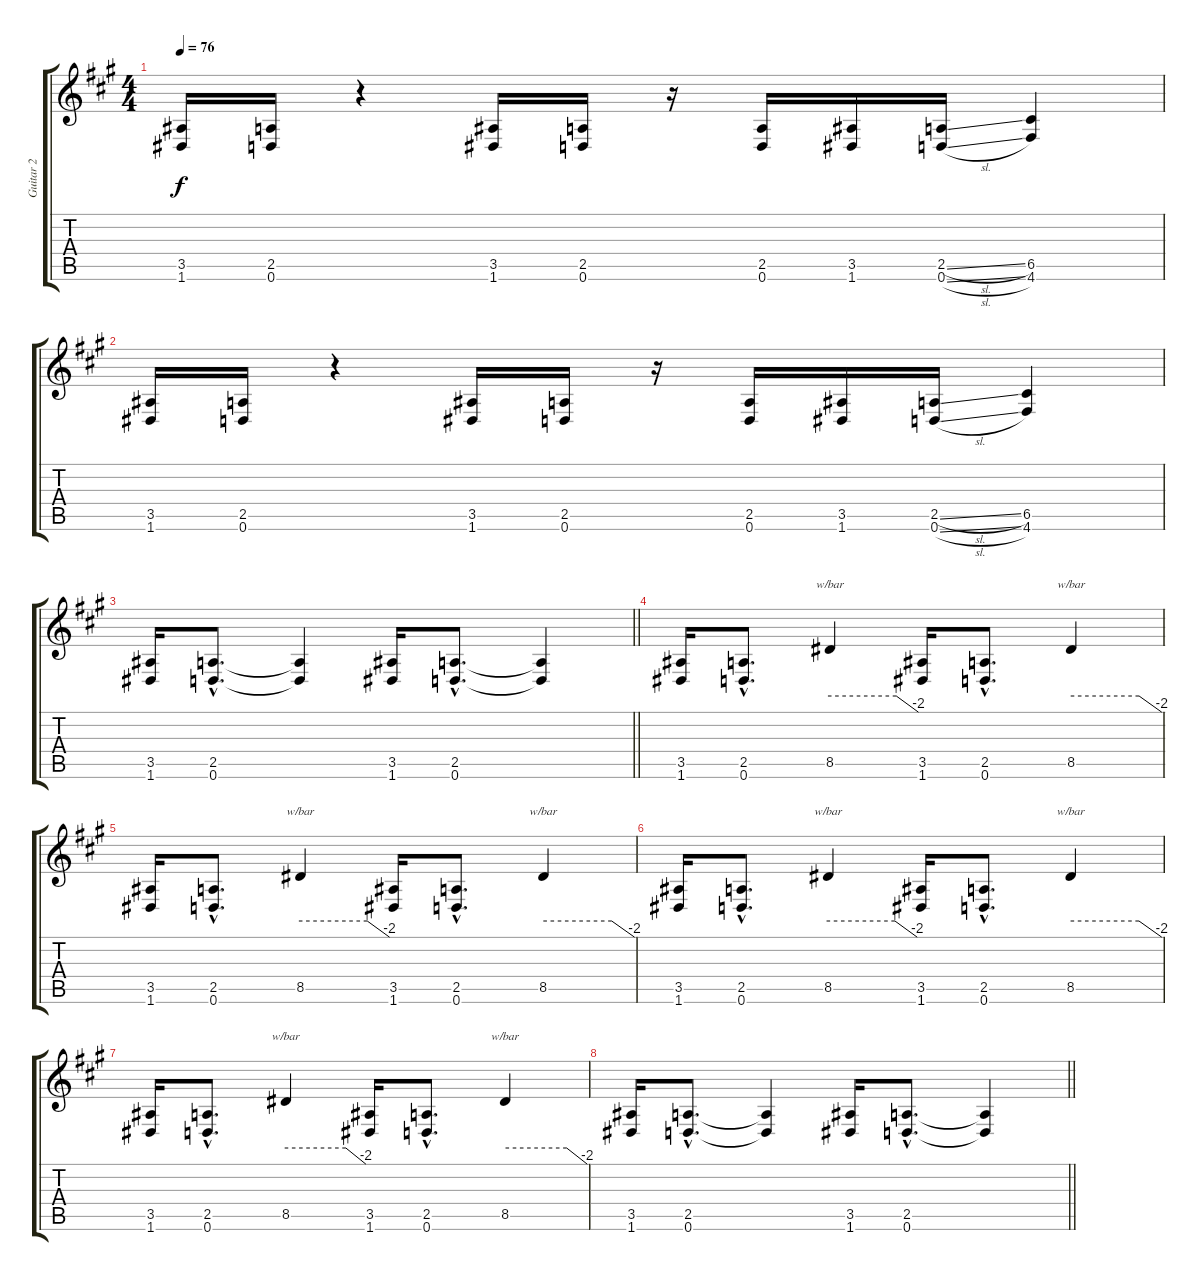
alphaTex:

\track ("Guitar 2" "Guitar 2") {instrument overdrivenguitar}
\staff {score tabs}
\tuning (D4 A3 F3 C3 G2 D2) {hide}
\ts (4 4)
\tempo 76
\clef g2
\ks f#minor
(3.5 1.6).16{dy f} (2.5 0.6).16 r.4 (3.5 1.6).16 (2.5 0.6).16 r.16 (2.5 0.6).16 (3.5 1.6).16 (2.5{sl} 0.6{sl}).16 (6.5 4.6).4 |
(3.5 1.6).16 (2.5 0.6).16 r.4 (3.5 1.6).16 (2.5 0.6).16 r.16 (2.5 0.6).16 (3.5 1.6).16 (2.5{sl} 0.6{sl}).16 (6.5 4.6).4 |
\barLineRight lightlight
(3.5 1.6).16 (2.5{hac} 0.6{hac}).8{d} (2.5{t} 0.6{t}).4 (3.5 1.6).16 (2.5{hac} 0.6{hac}).8{d} (2.5{t} 0.6{t}).4 |
(3.5 1.6).16 (2.5{hac} 0.6{hac}).8{d} 8.5.4{tbe (custom default 0 0 45 0 60 -8)} (3.5 1.6).16 (2.5{hac} 0.6{hac}).8{d} 8.5.4{tbe (custom default 0 0 45 0 60 -8)} |
(3.5 1.6).16 (2.5{hac} 0.6{hac}).8{d} 8.5.4{tbe (custom default 0 0 45 0 60 -8)} (3.5 1.6).16 (2.5{hac} 0.6{hac}).8{d} 8.5.4{tbe (custom default 0 0 45 0 60 -8)} |
(3.5 1.6).16 (2.5{hac} 0.6{hac}).8{d} 8.5.4{tbe (custom default 0 0 45 0 60 -8)} (3.5 1.6).16 (2.5{hac} 0.6{hac}).8{d} 8.5.4{tbe (custom default 0 0 45 0 60 -8)} |
(3.5 1.6).16 (2.5{hac} 0.6{hac}).8{d} 8.5.4{tbe (custom default 0 0 45 0 60 -8)} (3.5 1.6).16 (2.5{hac} 0.6{hac}).8{d} 8.5.4{tbe (custom default 0 0 45 0 60 -8)} |
\barLineRight lightlight
(3.5 1.6).16 (2.5{hac} 0.6{hac}).8{d} (2.5{t} 0.6{t}).4 (3.5 1.6).16 (2.5{hac} 0.6{hac}).8{d} (2.5{t} 0.6{t}).4
